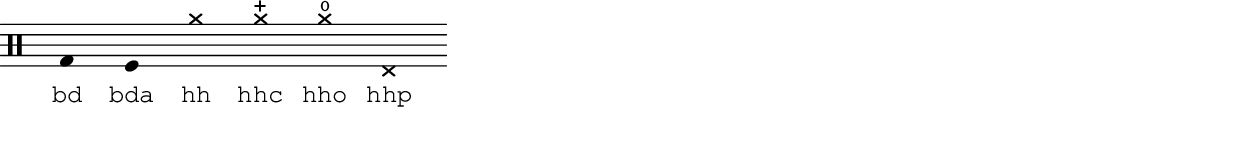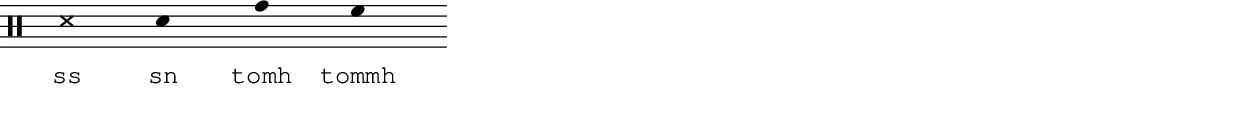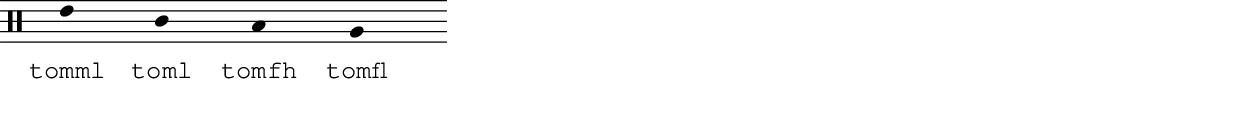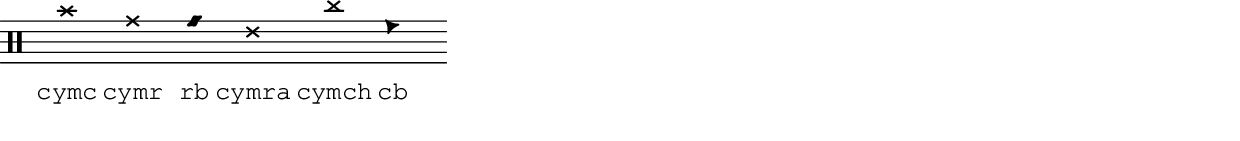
%% Generated by lilypond-book
%% Options: [exampleindent=10.16\mm,indent=0\mm,line-width=10.0\cm,quote]
\include "lilypond-book-preamble.ly"


% ****************************************************************
% Start cut-&-pastable-section
% ****************************************************************

#(ly:set-option 'eps-box-padding 3.000000)



\paper {
  indent = 0\mm
  line-width = 10.0\cm
  % offset the left padding, also add 1mm as lilypond creates cropped
  % images with a little space on the right
  line-width = #(- line-width (* mm  3.000000) (* mm 1))
  line-width = 10.0\cm - 2.0 * 10.16\mm
  % offset the left padding, also add 1mm as lilypond creates cropped
  % images with a little space on the right
  line-width = #(- line-width (* mm  3.000000) (* mm 1))
}

\layout {
  
}




% ****************************************************************
% ly snippet:
% ****************************************************************
\sourcefileline 304
nam = \lyricmode {
  bd bda hh hhc hho hhp \break
  ss sn tomh tommh tomml toml tomfh tomfl \break
  cymc cymr rb cymra cymch cb }
mus = \drummode {
  bd bda hh hhc hho hhp \break
  ss sn tomh tommh tomml toml tomfh tomfl \break
  cymc cymr rb cymra cymch cb
  }
\score {
  << \new DrumStaff \with {
       \remove Bar_engraver
       \remove Time_signature_engraver
       \hide Stem
       \override Stem.Y-extent = ##f
       drumStyleTable = #weinberg-drums-style
     } \mus
     \new Lyrics \nam
  >>
  \layout {
    \context {
      \Score
      \override LyricText.font-family = #'typewriter
      \override BarNumber.transparent =##T
    }
  }
}



% ****************************************************************
% end ly snippet
% ****************************************************************
